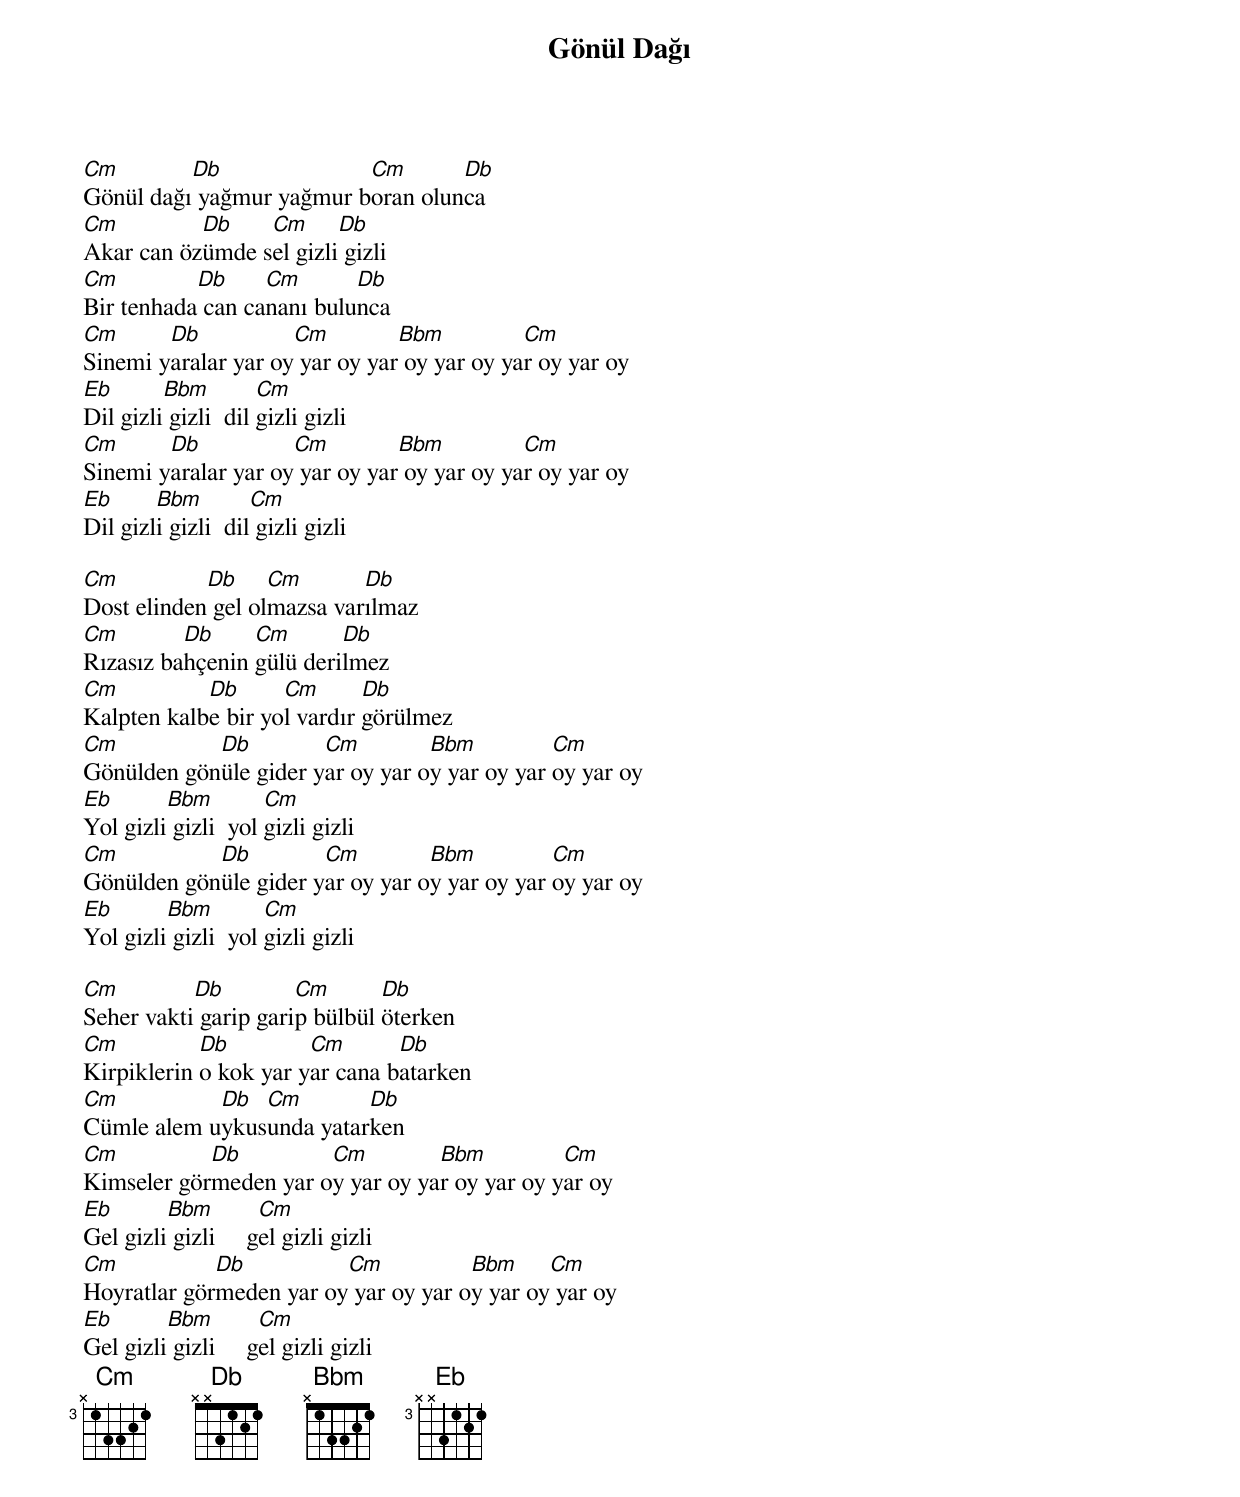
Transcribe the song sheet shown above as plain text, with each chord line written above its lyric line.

{title: Gönül Dağı}
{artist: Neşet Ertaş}

Cm        Db              Cm       Db
Gönül dağı yağmur yağmur boran olunca
Cm         Db    Cm      Db
Akar can özümde sel gizli gizli
Cm         Db     Cm       Db
Bir tenhada can cananı bulunca
Cm      Db           Cm         Bbm          Cm
Sinemi yaralar yar oy yar oy yar oy yar oy yar oy yar oy
Eb       Bbm         Cm
Dil gizli gizli  dil gizli gizli
Cm      Db           Cm         Bbm          Cm
Sinemi yaralar yar oy yar oy yar oy yar oy yar oy yar oy
Eb       Bbm         Cm
​Dil gizli gizli  dil gizli gizli

Cm          Db     Cm       Db
Dost elinden gel olmazsa varılmaz
Cm        Db     Cm       Db
Rızasız bahçenin gülü derilmez
Cm          Db      Cm       Db
Kalpten kalbe bir yol vardır görülmez
Cm          Db         Cm         Bbm          Cm
Gönülden gönüle gider yar oy yar oy yar oy yar oy yar oy
Eb       Bbm         Cm
Yol gizli gizli  yol gizli gizli
Cm          Db         Cm         Bbm          Cm
Gönülden gönüle gider yar oy yar oy yar oy yar oy yar oy
Eb       Bbm         Cm
Yol gizli gizli  yol gizli gizli

Cm         Db         Cm       Db
Seher vakti garip garip bülbül öterken
Cm          Db         Cm       Db
Kirpiklerin o kok yar yar cana batarken
Cm          Db  Cm        Db
Cümle alem uykusunda yatarken
Cm          Db         Cm         Bbm          Cm
Kimseler görmeden yar oy yar oy yar oy yar oy yar oy
Eb       Bbm         Cm
Gel gizli gizli     gel gizli gizli
Cm           Db          Cm           Bbm     Cm
Hoyratlar görmeden yar oy yar oy yar oy yar oy yar oy
Eb       Bbm         Cm
Gel gizli gizli     gel gizli gizli
